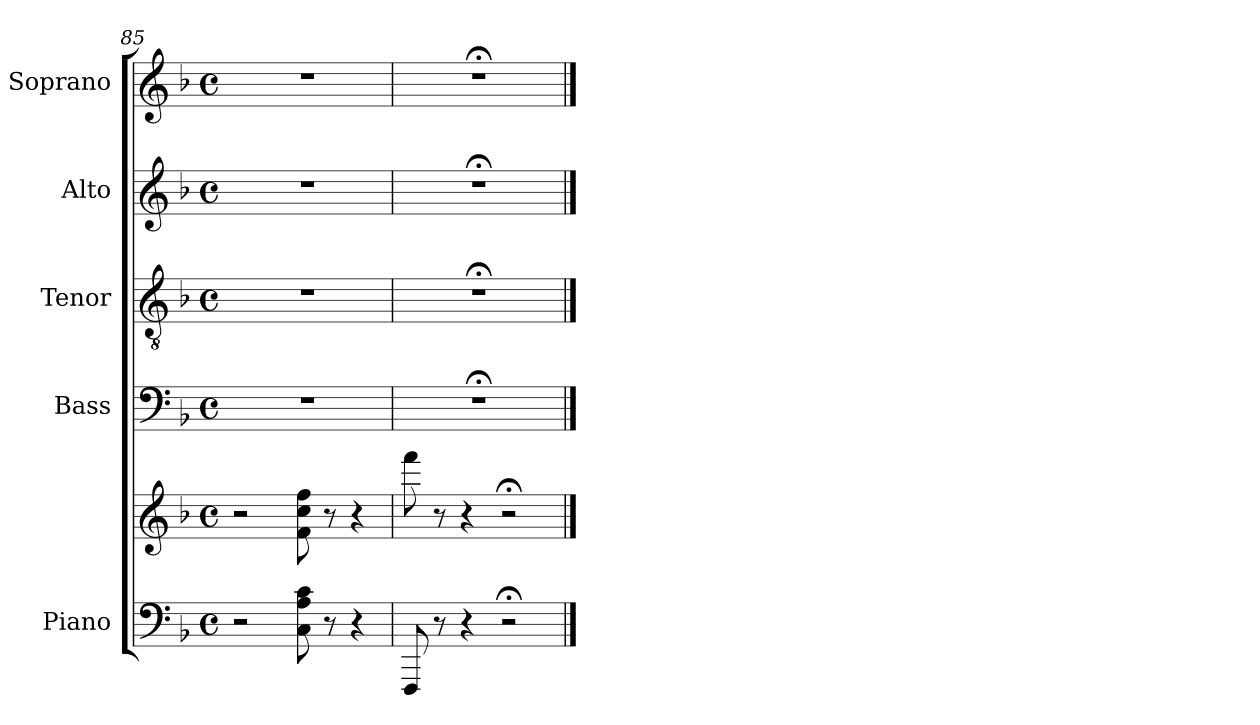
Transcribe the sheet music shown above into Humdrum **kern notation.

**kern	**kern	**kern	**kern	**kern	**kern
*part5	*part5	*part4	*part3	*part2	*part1
*staff6	*staff5	*staff4	*staff3	*staff2	*staff1
*I"Piano	*	*I"Bass	*I"Tenor	*I"Alto	*I"Soprano
*I'Pno	*	*	*	*	*
*clefF4	*clefG2	*clefF4	*clefGv2	*clefG2	*clefG2
*k[b-]	*k[b-]	*k[b-]	*k[b-]	*k[b-]	*k[b-]
*M4/4	*M4/4	*M4/4	*M4/4	*M4/4	*M4/4
*met(c)	*met(c)	*met(c)	*met(c)	*met(c)	*met(c)
=85	=85	=85	=85	=85	=85
2r	2r	1r	1r	1r	1r
8C\ 8A\ 8c\	8f\ 8cc\ 8ff\	.	.	.	.
8r	8r	.	.	.	.
4r	4r	.	.	.	.
=86	=86	=86	=86	=86	=86
8FFF/	8fff\	1r;<	1r;<	1r;<	1r;<
8r	8r	.	.	.	.
4r	4r	.	.	.	.
2r;<	2r;<	.	.	.	.
==	==	==	==	==	==
*-	*-	*-	*-	*-	*-
